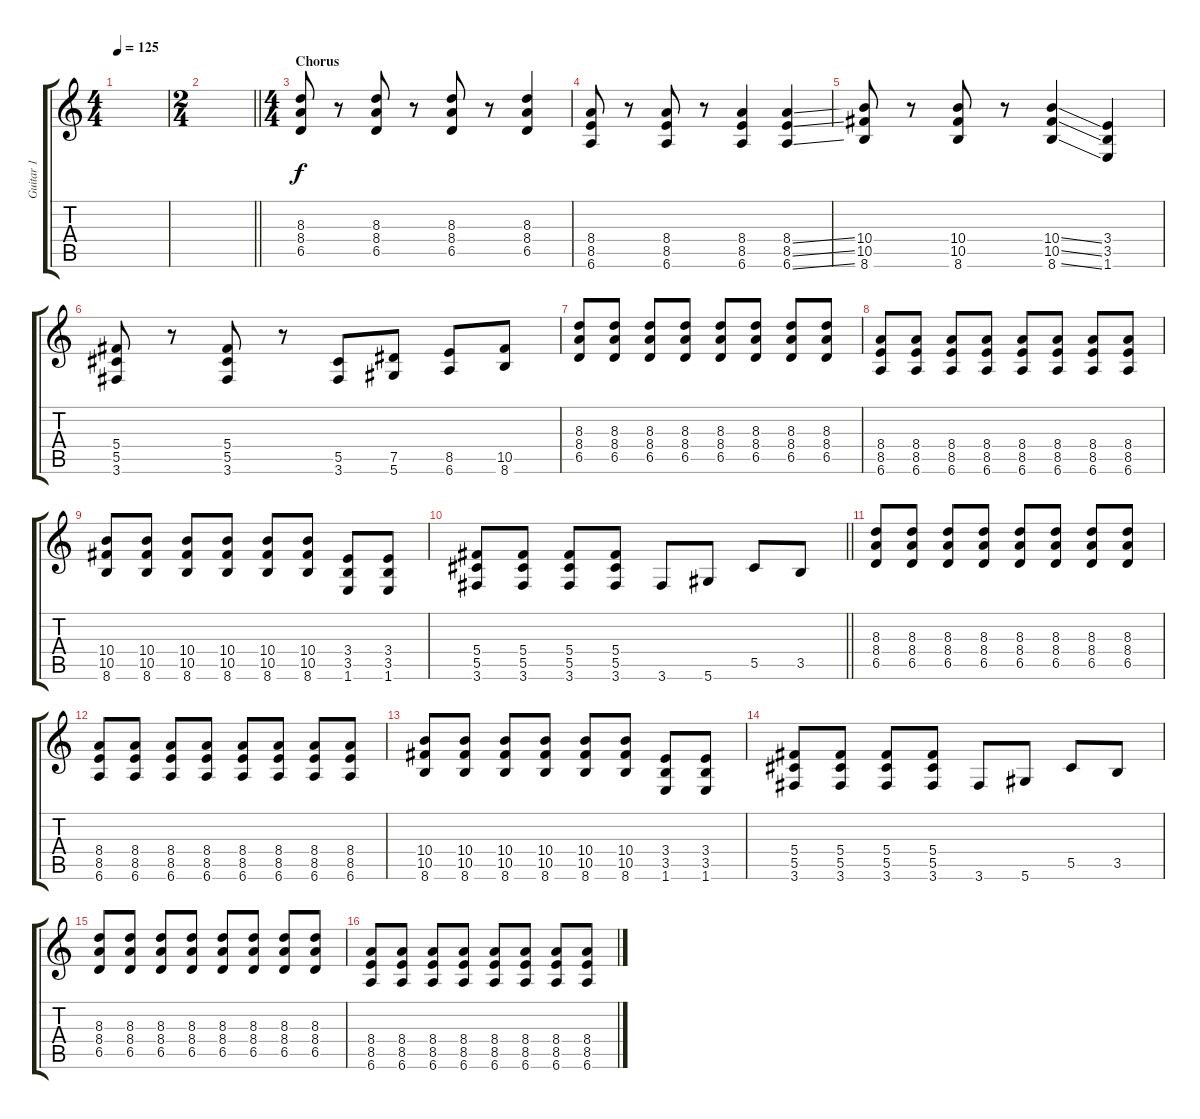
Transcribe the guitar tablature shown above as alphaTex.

\track ("Guitar 1" "Guitar 1") {instrument overdrivenguitar}
\staff {score tabs}
\tuning (Eb4 Bb3 Gb3 Db3 Ab2 Eb2) {hide}
\ts (4 4)
\tempo 125
\clef g2
\ks c
|
\ts (2 4)
\barLineRight lightlight
|
\ts (4 4)
\section ("" "Chorus")
(8.3 8.4 6.5).8{volume 13} r.8 (8.3 8.4 6.5).8 r.8 (8.3 8.4 6.5).8 r.8 (8.3 8.4 6.5).4 |
(8.4 8.5 6.6).8 r.8 (8.4 8.5 6.6).8 r.8 (8.4 8.5 6.6).4 (8.4{ss} 8.5{ss} 6.6{ss}).4 |
(10.4 10.5 8.6).8 r.8 (10.4 10.5 8.6).8 r.8 (10.4{ss} 10.5{ss} 8.6{ss}).4 (3.4 3.5 1.6).4 |
(5.4 5.5 3.6).8 r.8 (5.4 5.5 3.6).8 r.8 (5.5 3.6).8 (7.5 5.6).8 (8.5 6.6).8 (10.5 8.6).8 |
(8.3 8.4 6.5).8 (8.3 8.4 6.5).8 (8.3 8.4 6.5).8 (8.3 8.4 6.5).8 (8.3 8.4 6.5).8 (8.3 8.4 6.5).8 (8.3 8.4 6.5).8 (8.3 8.4 6.5).8 |
(8.4 8.5 6.6).8 (8.4 8.5 6.6).8 (8.4 8.5 6.6).8 (8.4 8.5 6.6).8 (8.4 8.5 6.6).8 (8.4 8.5 6.6).8 (8.4 8.5 6.6).8 (8.4 8.5 6.6).8 |
(10.4 10.5 8.6).8 (10.4 10.5 8.6).8 (10.4 10.5 8.6).8 (10.4 10.5 8.6).8 (10.4 10.5 8.6).8 (10.4 10.5 8.6).8 (3.4 3.5 1.6).8 (3.4 3.5 1.6).8 |
\barLineRight lightlight
(5.4 5.5 3.6).8 (5.4 5.5 3.6).8 (5.4 5.5 3.6).8 (5.4 5.5 3.6).8 3.6.8 5.6.8 5.5.8 3.5.8 |
(8.3 8.4 6.5).8 (8.3 8.4 6.5).8 (8.3 8.4 6.5).8 (8.3 8.4 6.5).8 (8.3 8.4 6.5).8 (8.3 8.4 6.5).8 (8.3 8.4 6.5).8 (8.3 8.4 6.5).8 |
(8.4 8.5 6.6).8 (8.4 8.5 6.6).8 (8.4 8.5 6.6).8 (8.4 8.5 6.6).8 (8.4 8.5 6.6).8 (8.4 8.5 6.6).8 (8.4 8.5 6.6).8 (8.4 8.5 6.6).8 |
(10.4 10.5 8.6).8 (10.4 10.5 8.6).8 (10.4 10.5 8.6).8 (10.4 10.5 8.6).8 (10.4 10.5 8.6).8 (10.4 10.5 8.6).8 (3.4 3.5 1.6).8 (3.4 3.5 1.6).8 |
(5.4 5.5 3.6).8 (5.4 5.5 3.6).8 (5.4 5.5 3.6).8 (5.4 5.5 3.6).8 3.6.8 5.6.8 5.5.8 3.5.8 |
(8.3 8.4 6.5).8 (8.3 8.4 6.5).8 (8.3 8.4 6.5).8 (8.3 8.4 6.5).8 (8.3 8.4 6.5).8 (8.3 8.4 6.5).8 (8.3 8.4 6.5).8 (8.3 8.4 6.5).8 |
(8.4 8.5 6.6).8 (8.4 8.5 6.6).8 (8.4 8.5 6.6).8 (8.4 8.5 6.6).8 (8.4 8.5 6.6).8 (8.4 8.5 6.6).8 (8.4 8.5 6.6).8 (8.4 8.5 6.6).8
